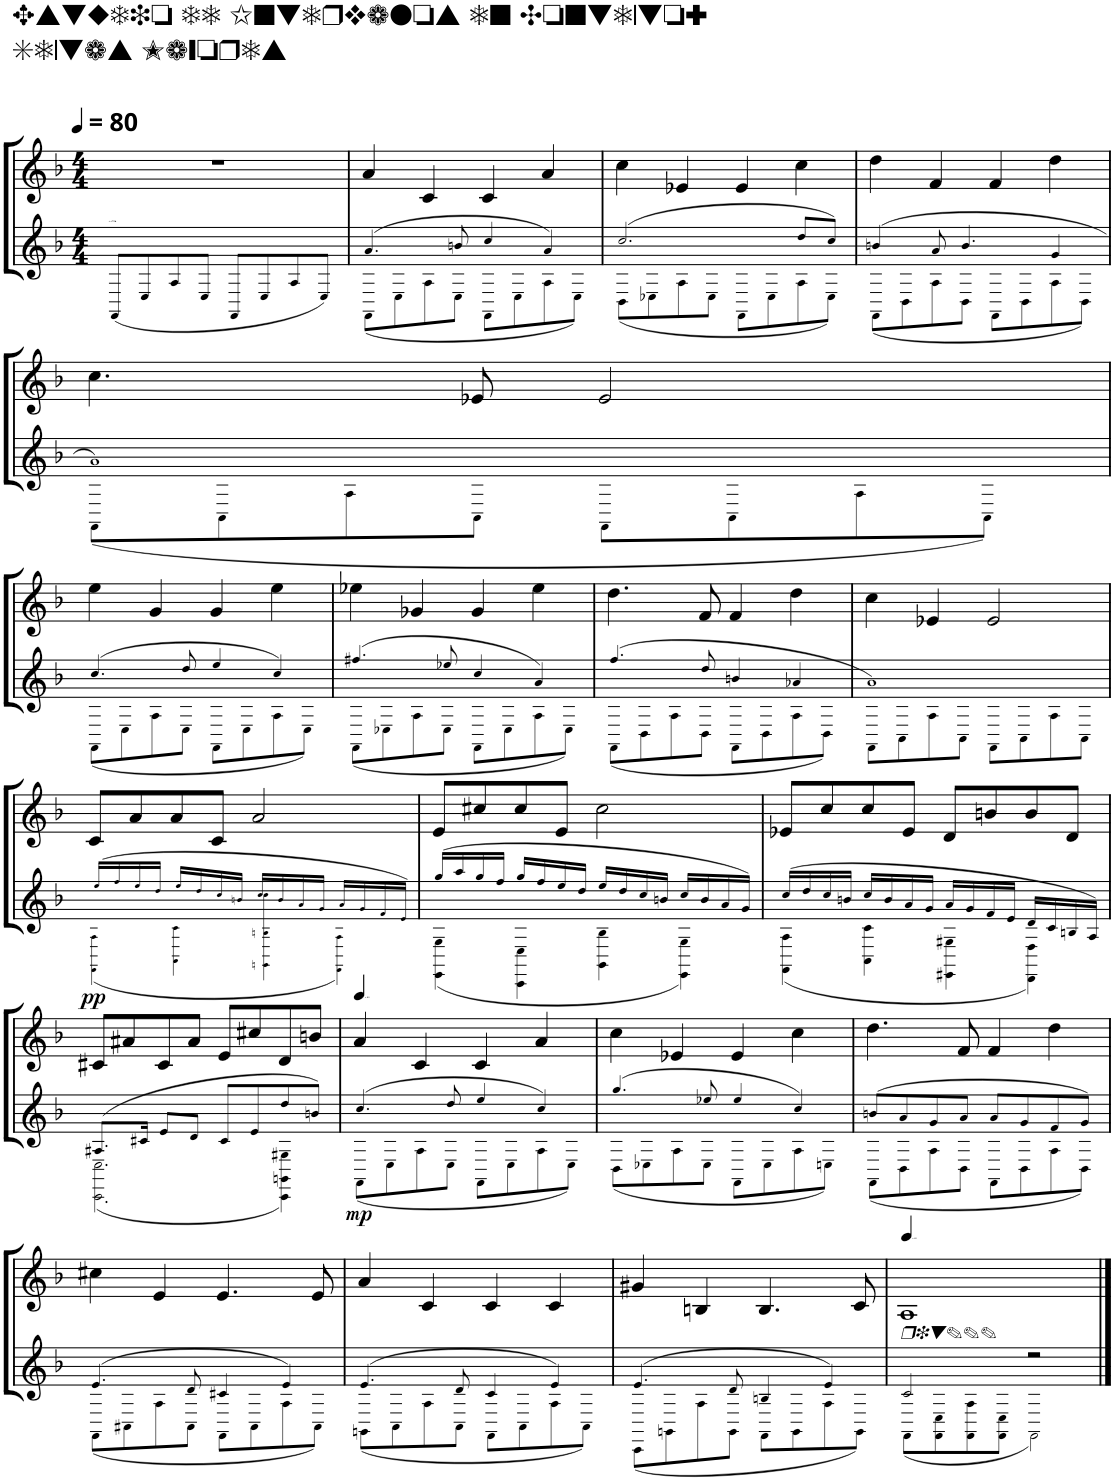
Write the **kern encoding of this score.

**kern	**dynam	**kern
*part2	*part2	*part1
*staff2	*staff2	*staff1
*I"Violonchelo	*	*I"Clarinete en Sib
*I'Vc	*	*I'Cl
*stria5	*	*stria5
*clefG2	*	*clefG2
*	*	*Trd1c2
*k[b-]	*	*k[b-]
*M4/4	*	*M4/4
*MM80	*	*MM80
=1	=1	=1
!LO:TX:a:t=A Arpa	!	!
(8AA!/L	.	1r
8E!/	.	.
8A!/	.	.
8E!/J	.	.
8AA!/L	.	.
8E!/	.	.
8A!/	.	.
8E!/J)	.	.
=2	=2	=2
*^	*	*
(4.a!/	(8AA!\L	.	4a/
.	8E!\	.	.
.	8A!\	.	4c/
8bn!/	8E!\J	.	.
4cc!/	8AA!\L	.	4c/
.	8E!\	.	.
4a!/)	8A!\	.	4a/
.	8E!\J)	.	.
=3	=3	=3	=3
(2.cc!/	(8D!\L	.	4cc\
.	8E-X!\	.	.
.	8A!\	.	4e-X/
.	8E-!\J	.	.
.	8AA!\L	.	4e-/
.	8E-!\	.	.
8dd!/L	8A!\	.	4cc\
8cc!/J)	8E-!\J)	.	.
=4	=4	=4	=4
(4bn!/	(8AA!\L	.	4dd\
.	8D!\	.	.
8a!/	8A!\	.	4f/
4.b!/	8D!\J	.	.
.	8AA!\L	.	4f/
.	8D!\	.	.
4g!/	8A!\	.	4dd\
.	8D!\J)	.	.
!!LO:LB:g=z
=5	=5	=5	=5
1a!)	(8AA!\L	.	4.cc\
.	8C!\	.	.
.	8A!\	.	.
.	8C!\J	.	8e-X/
.	8AA!\L	.	2e-/
.	8C!\	.	.
.	8A!\	.	.
.	8C!\J)	.	.
!!LO:LB:g=z
=6	=6	=6	=6
(4.cc!/	(8AA!\L	.	4ee\
.	8E!\	.	.
.	8A!\	.	4g/
8dd!/	8E!\J	.	.
4ee!/	8AA!\L	.	4g/
.	8E!\	.	.
4cc!/)	8A!\	.	4ee\
.	8E!\J)	.	.
=7	=7	=7	=7
(4.ff#X!/	(8AA!\L	.	4ee-X\
.	8E-X!\	.	.
.	8A!\	.	4g-X/
8ee-X!/	8E-!\J	.	.
4cc!/	8AA!\L	.	4g-/
.	8E-!\	.	.
4a!/)	8A!\	.	4ee-\
.	8E-!\J)	.	.
=8	=8	=8	=8
(4.ff!/	(8AA!\L	.	4.dd\
.	8D!\	.	.
.	8A!\	.	.
8dd!/	8D!\J	.	8f/
4bn!/	8AA!\L	.	4f/
.	8D!\	.	.
4a-X!/	8A!\	.	4dd\
.	8D!\J)	.	.
=9	=9	=9	=9
1a!)	8AA!\L	.	4cc\
.	8C!\	.	.
.	8A!\	.	4e-X/
.	8C!\J	.	.
.	8AA!\L	.	2e-/
.	8C!\	.	.
.	8A!\	.	.
.	8C!\J	.	.
!!LO:LB:g=z
=10	=10	=10	=10
!	!	!LO:DY:b	!
(16ee!/LL	(4AA!\ 4A!\	pp	8c/L
16ff!/	.	.	.
16ee!/	.	.	8a/
16dd!/JJ	.	.	.
16ee!/LL	4C!\ 4c!\	.	8a/
16dd!/	.	.	.
16cc!/	.	.	8c/J
16bn!/JJ	.	.	.
16cc!/LL	4BBn!\ 4Bn!\ 4cc!\	.	2a/
16b!/	.	.	.
16a!/	.	.	.
16g!/JJ	.	.	.
16a!/LL	4AA!\ 4A!\)	.	.
16g!/	.	.	.
16f!/	.	.	.
16e!/JJ)	.	.	.
=11	=11	=11	=11
(16gg!/LL	(4GG!\ 4G!\	.	8e/L
16aa!/	.	.	.
16gg!/	.	.	8cc#X/
16ff!/JJ	.	.	.
16gg!/LL	4EE!\ 4E!\	.	8cc#/
16ff!/	.	.	.
16ee!/	.	.	8e/J
16dd!/JJ	.	.	.
16ee!/LL	4BB-!\ 4B-!\	.	2cc#\
16dd!/	.	.	.
16cc!/	.	.	.
16bn!/JJ	.	.	.
16cc!/LL	4GG!\ 4G!\)	.	.
16b!/	.	.	.
16a!/	.	.	.
16g!/JJ)	.	.	.
=12	=12	=12	=12
(16cc!/LL	(4AA!\ 4A!\	.	8e-X/L
16dd!/	.	.	.
16cc!/	.	.	8cc/
16bn!/JJ	.	.	.
16cc!/LL	4C!\ 4c!\	.	8cc/
16b!/	.	.	.
16a!/	.	.	8e-/J
16g!/JJ	.	.	.
16a!/LL	4GG#X!\ 4G#X!\	.	8d/L
16g!/	.	.	.
16f!/	.	.	8bn/
16e!/JJ	.	.	.
16d!/LL	4FF!\ 4F!\)	.	8b/
16c!/	.	.	.
16Bn!/	.	.	8d/J
16A!/JJ)	.	.	.
!!LO:LB:g=z
=13	=13	=13	=13
(8.A#X!/L	(2.EE!\ 2.E!\	.	8c#X/L
.	.	.	8a#X/
16c#X!/Jk	.	.	.
8e!/L	.	.	8c#/
8d!/J	.	.	8a#/J
8c#!/L	.	.	8e/L
8e!/	.	.	8cc#X/
8dd!/	4EE!\ 4BBn!\ 4G#X!\)	.	8d/
8bn!/J)	.	.	8bn/J
=14	=14	=14	=14
*	*	*	*MM80
!	!	!LO:DY:b	!
(4.cc!/	(8AA!\L	mp	4a/
.	8E!\	.	.
.	8A!\	.	4c/
8dd!/	8E!\J	.	.
4ee!/	8AA!\L	.	4c/
.	8E!\	.	.
4cc!/)	8A!\	.	4a/
.	8E!\J)	.	.
=15	=15	=15	=15
(4.gg!/	(8D!\L	.	4cc\
.	8E-X!\	.	.
.	8A!\	.	4e-X/
8ee-X!/	8E-!\J	.	.
4ee-!/	8AA!\L	.	4e-/
.	8E-!\	.	.
4cc!/)	8A!\	.	4cc\
.	8En!\J)	.	.
=16	=16	=16	=16
(8bn!/L	(8AA!\L	.	4.dd\
8a!/	8D!\	.	.
8g!/	8A!\	.	.
8a!/J	8D!\J	.	8f/
8a!/L	8AA!\L	.	4f/
8g!/	8D!\	.	.
8f!/	8A!\	.	4dd\
8g!/J)	8D!\J)	.	.
!!LO:LB:g=z
=17	=17	=17	=17
(4.e!/	(8AA!\L	.	4cc#X\
.	8C#X!\	.	.
.	8A!\	.	4e/
8d!/	8C#!\J	.	.
4c#X!/	8AA!\L	.	4.e/
.	8C#!\	.	.
4e!/)	8A!\	.	.
.	8C#!\J)	.	8e/
=18	=18	=18	=18
(4.e!/	(8BBn!\L	.	4a/
.	8C!\	.	.
.	8A!\	.	4c/
8d!/	8C!\J	.	.
4c!/	8AA!\L	.	4c/
.	8C!\	.	.
4e!/)	8A!\	.	4c/
.	8C!\J)	.	.
=19	=19	=19	=19
(4.e!/	(8EE!\L	.	4g#X/
.	8BBn!\	.	.
.	8A!\	.	4Bn/
8d!/	8BB!\J	.	.
4Bn!/	8AA!\L	.	4.B/
.	8BB!\	.	.
4e!/)	8A!\	.	.
.	8BB!\J)	.	8c/
=20	=20	=20	=20
*	*	*	*MM60
!LO:TX:a:i:t=rit...	!	!	!
2c!/	(8AA!\L	.	1A
.	8AA!\ 8E!\	.	.
.	8AA!\ 8A!\	.	.
.	8AA!\ 8E!\J	.	.
2r	2AA!\)	.	.
*v	*v	*	*
==	==	==
*-	*-	*-
